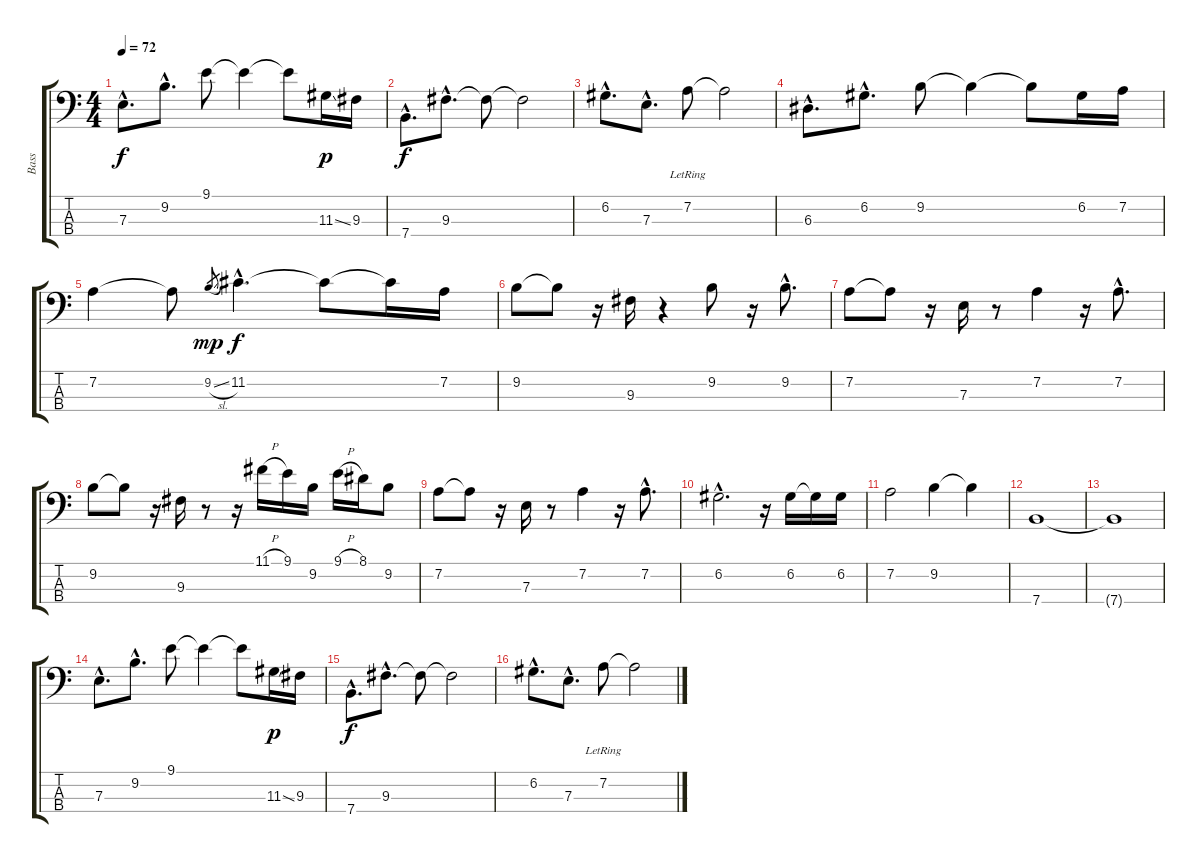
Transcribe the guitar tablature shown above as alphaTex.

\track ("Bass" "Bass") {instrument electricbassfinger}
\staff {score tabs}
\tuning (G2 D2 A1 E1) {hide}
\ts (4 4)
\tempo 72
\clef f4
\ks c
7.3{hac}.8{d dy f} 9.2{hac}.8{d} 9.1.8 9.1{t}.4 9.1{t}.8 11.3{ss}.16{dy p} 9.3.16 |
7.4{hac}.8{d dy f} 9.3{hac}.8{d} 9.3{t}.8 9.3{t}.2 |
6.2{hac}.8{d} 7.3{hac}.8{d} 7.2{lr}.8 7.2{t}.2 |
6.3{hac}.8{d} 6.2{hac}.8{d} 9.2.8 9.2{t}.4 9.2{t}.8 6.2.16 7.2.16 |
7.2.4 7.2{t}.8 9.2{sl}.8{gr dy mp} 11.2{hac}.4{d dy f} 11.2{t}.8 11.2{t}.16 7.2.16 |
9.2.8 9.2{t}.8 r.16 9.3.16 r.4 9.2.8 r.16 9.2{hac}.8{d} |
7.2.8 7.2{t}.8 r.16 7.3.16 r.8 7.2.4 r.16 7.2{hac}.8{d} |
9.2.8 9.2{t}.8 r.16 9.3.16 r.8 r.16 11.1{h}.16 9.1.16 9.2.16 9.1{h}.16 8.1.16 9.2.8 |
7.2.8 7.2{t}.8 r.16 7.3.16 r.8 7.2.4 r.16 7.2{hac}.8{d} |
6.2{hac}.2{d} r.16 6.2.16 6.2{t}.16 6.2.16 |
7.2.2 9.2.4 9.2{t}.4 |
7.4.1 |
7.4{t}.1 |
7.3{hac}.8{d} 9.2{hac}.8{d} 9.1.8 9.1{t}.4 9.1{t}.8 11.3{ss}.16{dy p} 9.3.16 |
7.4{hac}.8{d dy f} 9.3{hac}.8{d} 9.3{t}.8 9.3{t}.2 |
6.2{hac}.8{d} 7.3{hac}.8{d} 7.2{lr}.8 7.2{t}.2
